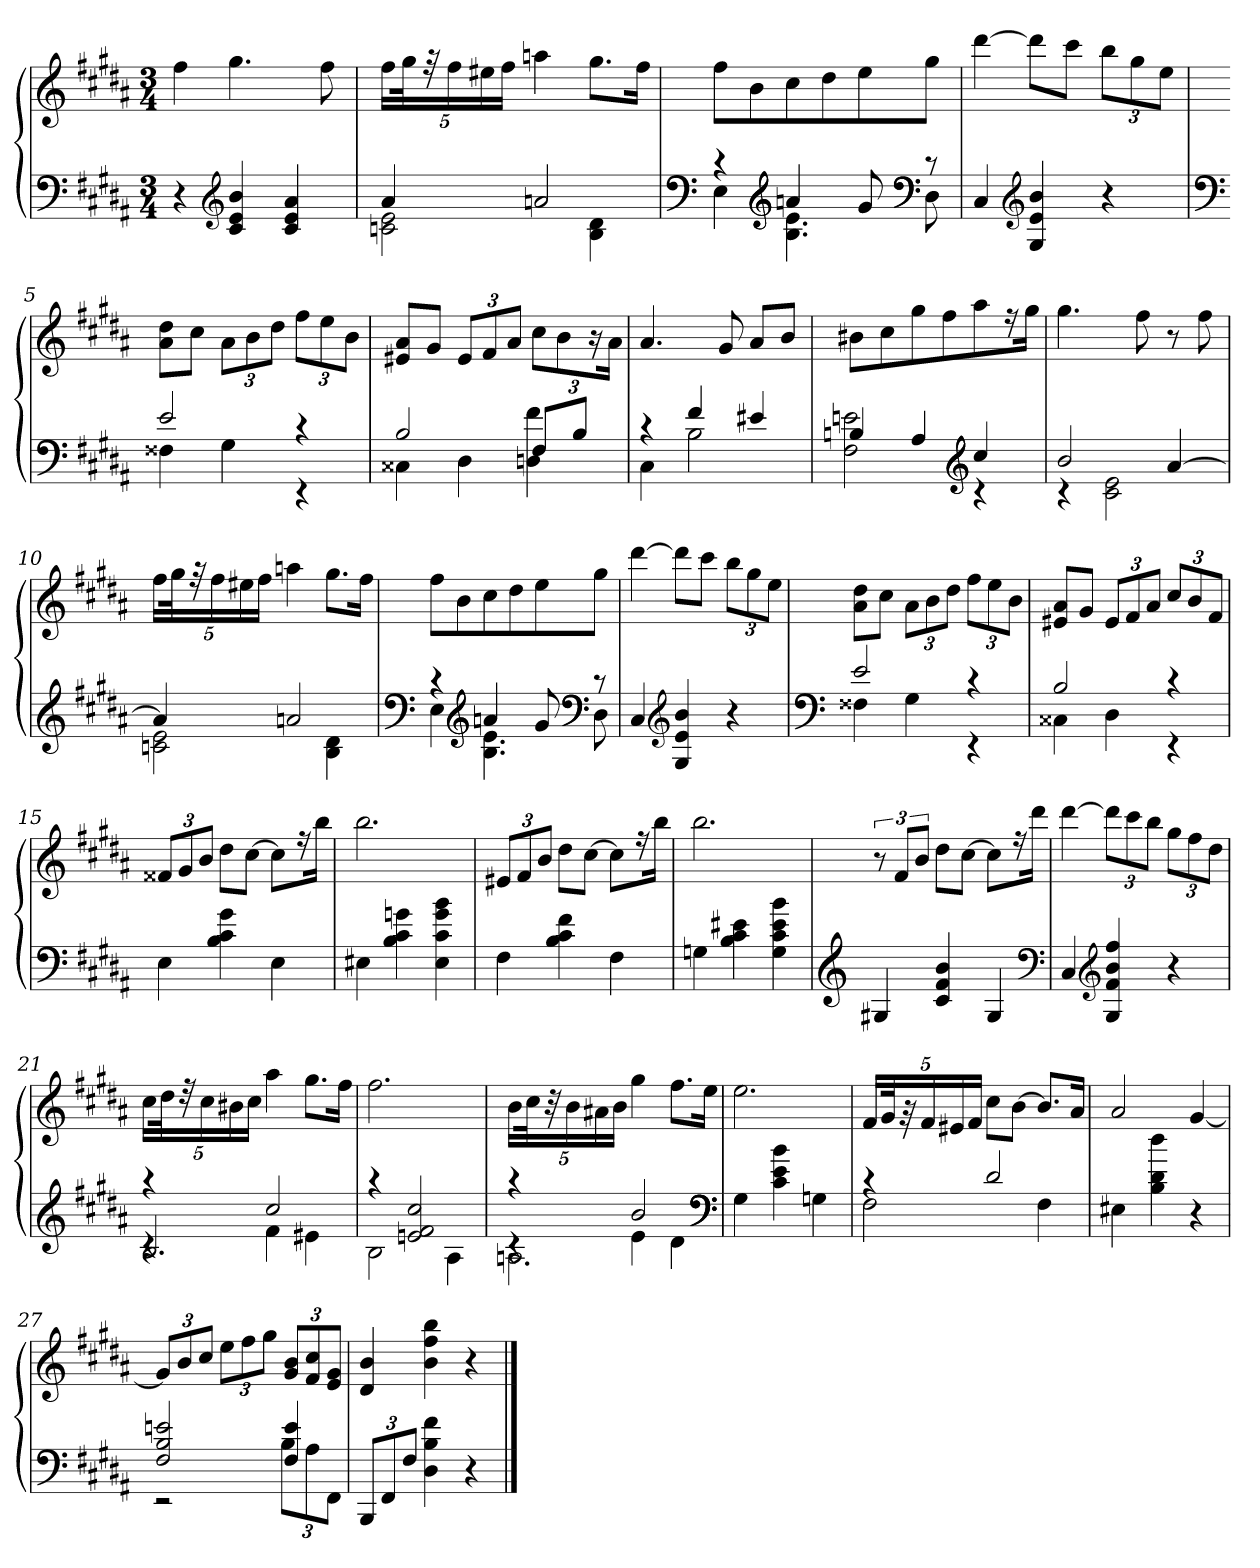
**kern	**kern
*part1	*part1
*staff2	*staff1
*clefF4	*clefG2
*k[f#c#g#d#a#]	*k[f#c#g#d#a#]
*B:	*B:
*M3/4	*M3/4
=1	=1
4r	4ff#
*clefG2	*
4c# 4e 4b	4.gg#
4c# 4e 4a#	.
.	8ff#
=2	=2
*^	*
4a#	2cn 2e	20ff#LL
.	.	40gg#K
.	.	40r
.	.	20ff#
.	.	20ee#X
.	.	20ff#JJ
2an	.	4aan
.	4B 4d#	8.gg#L
.	.	16ff#Jk
=3	=3	=3
*clefF4	*	*
4rc	4E	8ff#L
.	.	8b
*clefG2	*	*
4an	4.B 4.e	8cc#
.	.	8dd#
8g#	.	8ee
*clefF4	*	*
8rc	8D#	8gg#J
*v	*v	*
=4	=4
4C#	[4ddd#
*clefG2	*
4G# 4e 4b	8ddd#L]
.	8ccc#J
4r	12bbL
.	12gg#
.	12eeJ
=5	=5
*clefF4	*
*^	*
2e	4F##X	8a# 8dd#L
.	.	8cc#J
.	4G#	12a#L
.	.	12b
.	.	12dd#J
4rc	4rEE	12ff#L
.	.	12ee
.	.	12bJ
=6	=6	=6
2B	4C##X	8e#X 8a#L
.	.	8g#J
.	4D#	12e#L
.	.	12f#
.	.	12a#J
8F#L	4Dn 4f#	12cc#L
.	.	12b
8BJ	.	.
.	.	24r
.	.	24a#Jk
=7	=7	=7
4rc	4C#	4.a#
4f#	2B	.
.	.	8g#
4e#X	.	8a#L
.	.	8bJ
=8	=8	=8
4Bn	2F# 2en	8b#XL
.	.	8cc#
4A#	.	8gg#
.	.	8ff#
*clefG2	*	*
4cc#	4rc	8aa#
.	.	16r
.	.	16gg#Jk
=9	=9	=9
2b	4rc	4.gg#
.	2c# 2e	.
.	.	8ff#
[4a#	.	8r
.	.	8ff#
=10	=10	=10
4a#]	2cn 2e	20ff#LL
.	.	40gg#K
.	.	40r
.	.	20ff#
.	.	20ee#X
.	.	20ff#JJ
2an	.	4aan
.	4B 4d#	8.gg#L
.	.	16ff#Jk
=11	=11	=11
*clefF4	*	*
4rc	4E	8ff#L
.	.	8b
*clefG2	*	*
4an	4.B 4.e	8cc#
.	.	8dd#
8g#	.	8ee
*clefF4	*	*
8rc	8D#	8gg#J
*v	*v	*
=12	=12
4C#	[4ddd#
*clefG2	*
4G# 4e 4b	8ddd#L]
.	8ccc#J
4r	12bbL
.	12gg#
.	12eeJ
=13	=13
*clefF4	*
*^	*
2e	4F##X	8a# 8dd#L
.	.	8cc#J
.	4G#	12a#L
.	.	12b
.	.	12dd#J
4rc	4rEE	12ff#L
.	.	12ee
.	.	12bJ
=14	=14	=14
2B	4C##X	8e#X 8a#L
.	.	8g#J
.	4D#	12e#L
.	.	12f#
.	.	12a#J
4rc	4rEE	12cc#L
.	.	12b
.	.	12f#J
*v	*v	*
=15	=15
4E	12f##XL
.	12g#
.	12bJ
4B 4c# 4g#	8dd#L
.	[8cc#J
4E	8cc#L]
.	16r
.	16bbJk
=16	=16
4E#X	2.bb
4B 4c# 4gn	.
4E# 4c# 4g 4b	.
=17	=17
4F#	12e#XL
.	12f#
.	12bJ
4B 4c# 4f#	8dd#L
.	[8cc#J
4F#	8cc#L]
.	16r
.	16bbJk
=18	=18
4Gn	2.bb
4B 4c# 4e#X	.
4G 4c# 4e# 4b	.
=19	=19
*clefG2	*
4G#X	12r
.	12f#L
.	12bJ
4c# 4f# 4b	8dd#L
.	[8cc#J
4G#	8cc#L]
.	16r
.	16ddd#Jk
*clefF4	*
=20	=20
4C#	[4ddd#
*clefG2	*
4G# 4f# 4b 4ff#	12ddd#L]
.	12ccc#
.	12bbJ
4r	12gg#L
.	12ff#
.	12dd#J
=21	=21
*^	*
*	*^	*
4raa	4rc	2.B/	20cc#LL
.	.	.	40dd#K
.	.	.	40r
.	.	.	20cc#
.	.	.	20b#X
.	.	.	20cc#JJ
2cc#	4f#	.	4aa#
.	4e#X	.	8.gg#L
.	.	.	16ff#Jk
*	*v	*v	*
=22	=22	=22
4raa	2B	2.ff#
2en 2f# 2cc#	.	.
.	4A#	.
=23	=23	=23
*	*^	*
4raa	4rc	2.An\	20bLL
.	.	.	40cc#K
.	.	.	40r
.	.	.	20b
.	.	.	20a#X
.	.	.	20bJJ
2b	4e	.	4gg#
.	4d#	.	8.ff#L
.	.	.	16eeJk
*v	*v	*v	*
*clefF4	*
=24	=24
4G#	2.ee
4c# 4e 4b	.
4Gn	.
=25	=25
*^	*
4rc	2F#	20f#LL
.	.	40g#K
.	.	40r
.	.	20f#
.	.	20e#X
.	.	20f#JJ
2d#	.	8cc#L
.	.	[8bJ
.	4F#	8.bL]
.	.	16a#Jk
*v	*v	*
=26	=26
4E#X	2a#
4B 4d# 4dd#	.
4r	[4g#
=27	=27
*^	*
2F# 2B 2en	2rEE	12g#L]
.	.	12b
.	.	12cc#J
.	.	12eeL
.	.	12ff#
.	.	12gg#J
4F# 4e	12BL	12g# 12bL
.	12A#	12f# 12cc#
.	12FF#J	12e 12g#J
*v	*v	*
=28	=28
12BBBL	4d# 4b
12FF#	.
12F#J	.
4D# 4B 4f#	4b 4ff# 4bb
4r	4r
==	==
*-	*-
